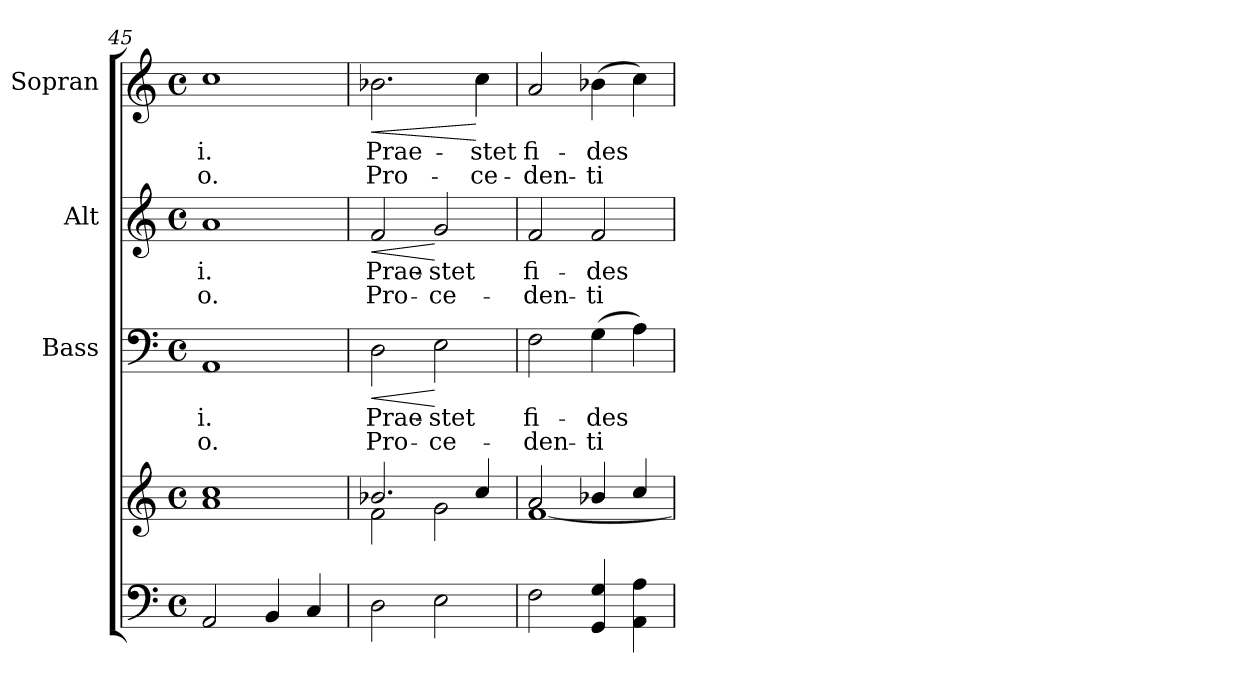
**kern	**kern	**kern	**text	**text	**dynam	**kern	**text	**text	**dynam	**kern	**text	**text	**dynam
*part4	*part4	*part3	*part3	*part3	*part3	*part2	*part2	*part2	*part2	*part1	*part1	*part1	*part1
*staff5	*staff4	*staff3	*staff3	*staff3	*staff3	*staff2	*staff2	*staff2	*staff2	*staff1	*staff1	*staff1	*staff1
*	*	*I"Bass	*	*	*	*I"Alt	*	*	*	*I"Sopran	*	*	*
*	*	*I'B.	*	*	*	*I'A.	*	*	*	*I'S.	*	*	*
*clefF4	*clefG2	*clefF4	*	*	*	*clefG2	*	*	*	*clefG2	*	*	*
*k[]	*k[]	*k[]	*	*	*	*k[]	*	*	*	*k[]	*	*	*
*C:	*C:	*C:	*	*	*	*C:	*	*	*	*C:	*	*	*
*M4/4	*M4/4	*M4/4	*	*	*	*M4/4	*	*	*	*M4/4	*	*	*
*met(c)	*met(c)	*met(c)	*	*	*	*met(c)	*	*	*	*met(c)	*	*	*
=45	=45	=45	=45	=45	=45	=45	=45	=45	=45	=45	=45	=45	=45
*	*^	*	*	*	*	*	*	*	*	*	*	*	*
!	!	!	!	!LO:LY:b	!LO:LY:b	!	!	!LO:LY:b	!LO:LY:b	!	!	!LO:LY:b	!LO:LY:b	!
2AA/	1cc	1a	1AA	-i.	-o.	.	1a	-i.	-o.	.	1cc	-i.	-o.	.
4BB/	.	.	.	.	.	.	.	.	.	.	.	.	.	.
4C/	.	.	.	.	.	.	.	.	.	.	.	.	.	.
=46	=46	=46	=46	=46	=46	=46	=46	=46	=46	=46	=46	=46	=46	=46
!	!	!	!	!LO:LY:b	!LO:LY:b	!LO:HP:b	!	!LO:LY:b	!LO:LY:b	!LO:HP:b	!	!LO:LY:b	!LO:LY:b	!LO:HP:b
2D\	2.b-X/	2f\	2D\	Prae-	Pro-	<	2f/	Prae-	Pro-	<	2.b-X\	Prae-	Pro-	<
!	!	!	!	!LO:LY:b	!LO:LY:b	!	!	!LO:LY:b	!LO:LY:b	!	!	!	!	!
2E\	.	2g\	2E\	-stet	-ce-	[	2g/	-stet	-ce-	[	.	.	.	.
!	!	!	!	!	!	!	!	!	!	!	!	!LO:LY:b	!LO:LY:b	!
.	4cc/	.	.	.	.	.	.	.	.	.	4cc\	-stet	-ce-	[
=47	=47	=47	=47	=47	=47	=47	=47	=47	=47	=47	=47	=47	=47	=47
!	!	!	!	!LO:LY:b	!LO:LY:b	!	!	!LO:LY:b	!LO:LY:b	!	!	!LO:LY:b	!LO:LY:b	!
2F\	2a/	[<1f	2F\	fi-	-den-	.	2f/	fi-	-den-	.	2a/	fi-	-den-	.
!	!	!	!	!LO:LY:b	!LO:LY:b	!	!	!LO:LY:b	!LO:LY:b	!	!	!LO:LY:b	!LO:LY:b	!
4GG/ 4G/	4b-X/	.	(>4G\	-des	-ti	.	2f/	-des	-ti	.	(>4b-X\	-des	-ti	.
4AA\ 4A\	4cc/	.	4A\)	.	.	.	.	.	.	.	4cc\)	.	.	.
*	*v	*v	*	*	*	*	*	*	*	*	*	*	*	*
=	=	=	=	=	=	=	=	=	=	=	=	=	=
*-	*-	*-	*-	*-	*-	*-	*-	*-	*-	*-	*-	*-	*-
